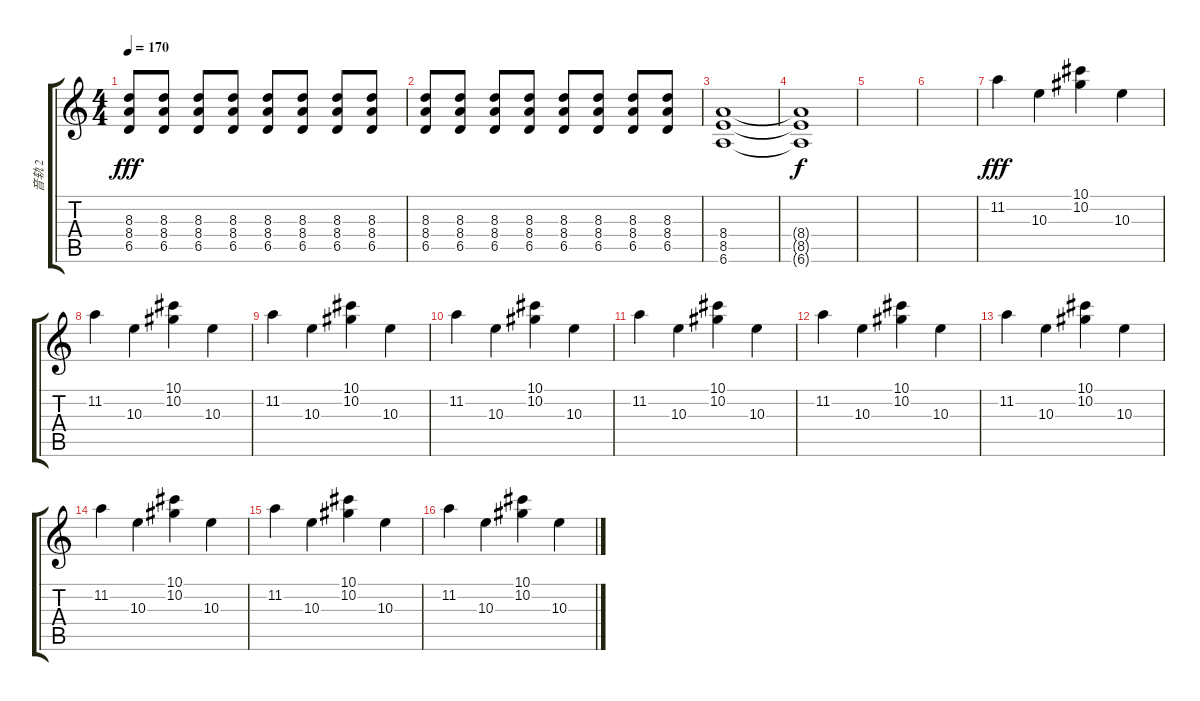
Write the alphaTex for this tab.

\track ("音轨 2" "音轨 2") {instrument distortionguitar}
\staff {score tabs}
\tuning (Eb4 Bb3 Gb3 Db3 Ab2 Eb2) {hide}
\ts (4 4)
\tempo 170
\clef g2
\ks c
(8.3 8.4 6.5).8{dy fff} (8.3 8.4 6.5).8 (8.3 8.4 6.5).8 (8.3 8.4 6.5).8 (8.3 8.4 6.5).8 (8.3 8.4 6.5).8 (8.3 8.4 6.5).8 (8.3 8.4 6.5).8 |
(8.3 8.4 6.5).8 (8.3 8.4 6.5).8 (8.3 8.4 6.5).8 (8.3 8.4 6.5).8 (8.3 8.4 6.5).8 (8.3 8.4 6.5).8 (8.3 8.4 6.5).8 (8.3 8.4 6.5).8 |
(8.4 8.5 6.6).1 |
(8.4{t} 8.5{t} 6.6{t}).1{dy f} |
|
|
11.2.4{dy fff} 10.3.4 (10.1 10.2).4 10.3.4 |
11.2.4 10.3.4 (10.1 10.2).4 10.3.4 |
11.2.4 10.3.4 (10.1 10.2).4 10.3.4 |
11.2.4 10.3.4 (10.1 10.2).4 10.3.4 |
11.2.4 10.3.4 (10.1 10.2).4 10.3.4 |
11.2.4 10.3.4 (10.1 10.2).4 10.3.4 |
11.2.4 10.3.4 (10.1 10.2).4 10.3.4 |
11.2.4 10.3.4 (10.1 10.2).4 10.3.4 |
11.2.4 10.3.4 (10.1 10.2).4 10.3.4 |
11.2.4 10.3.4 (10.1 10.2).4 10.3.4
